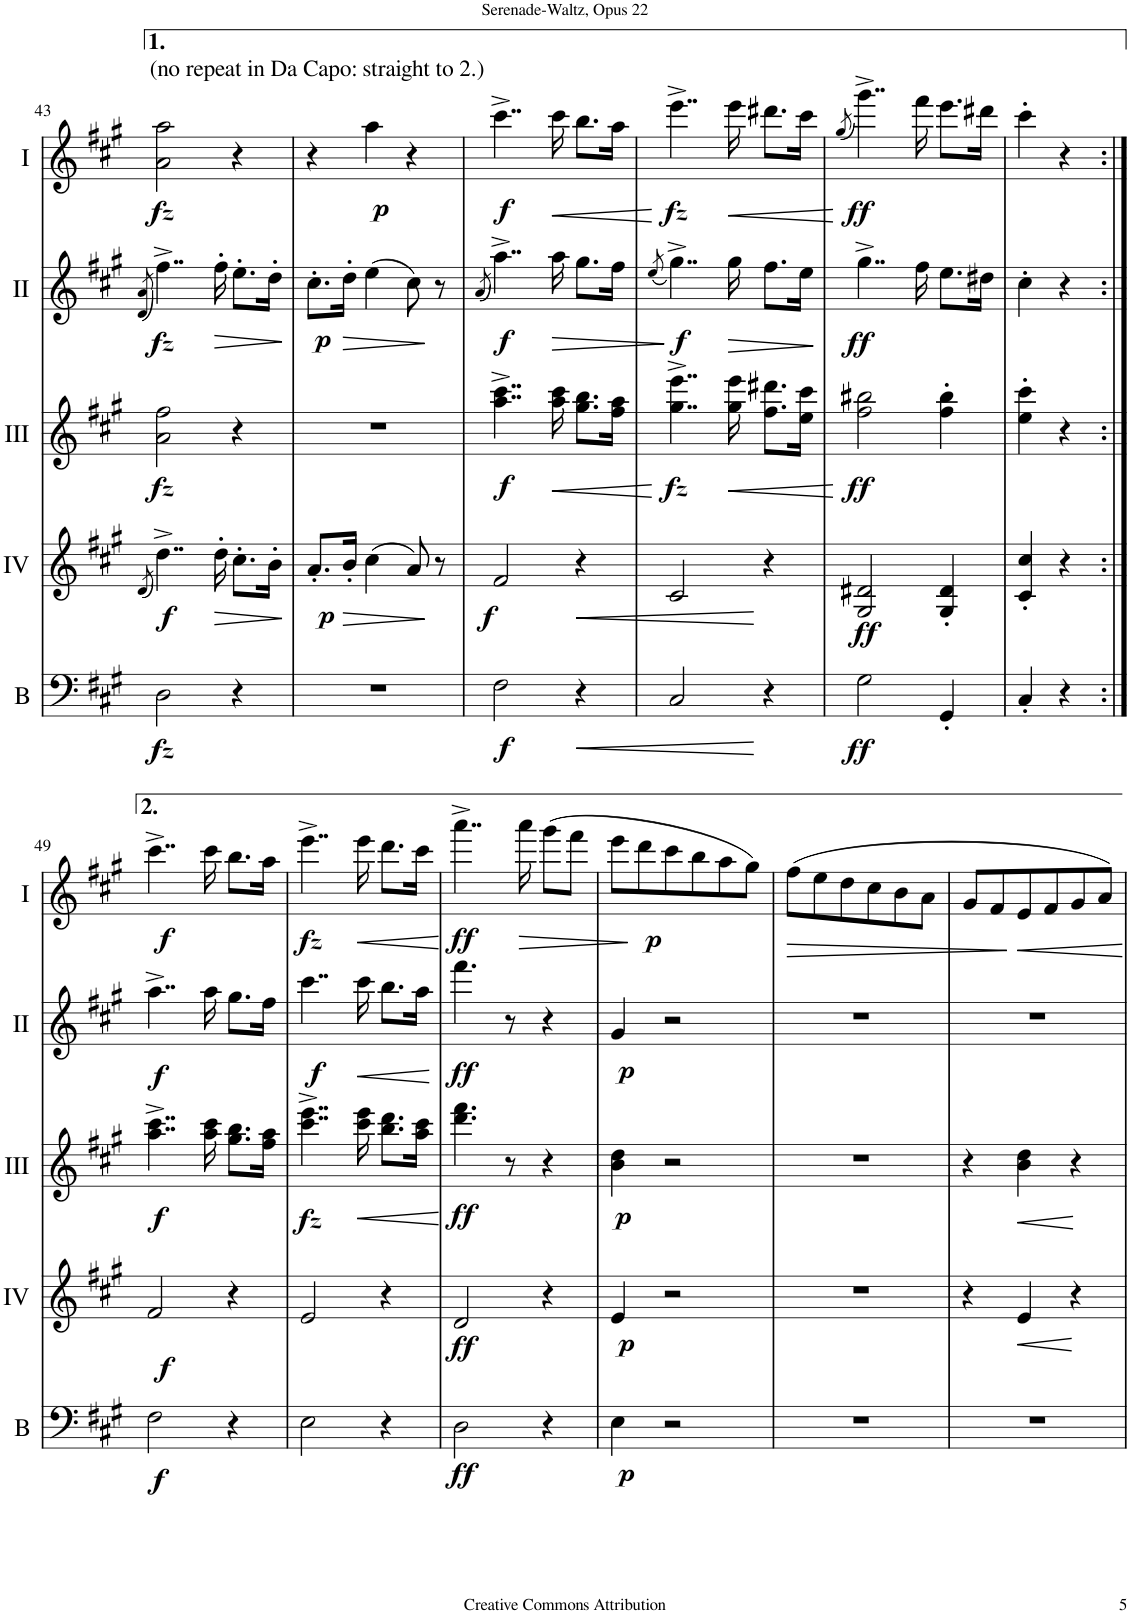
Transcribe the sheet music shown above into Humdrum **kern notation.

**kern	**dynam	**kern	**dynam	**kern	**dynam	**kern	**dynam	**kern	**dynam
*part5	*part5	*part4	*part4	*part3	*part3	*part2	*part2	*part1	*part1
*staff5	*staff5	*staff4	*staff4	*staff3	*staff3	*staff2	*staff2	*staff1	*staff1
*I"Bass	*	*I"Acc. 4	*	*I"Acc. 3	*	*I"Acc. 2	*	*I"Acc. 1	*
*I'B	*	*	*	*	*	*	*	*	*
!!LO:PB:g=z
*clefF4	*	*clefG2	*	*clefG2	*	*clefG2	*	*clefG2	*
*Trd7c12	*	*Trd7c12	*	*Trd7c12	*	*	*	*	*
*k[f#c#g#]	*	*k[f#c#g#]	*	*k[f#c#g#]	*	*k[f#c#g#]	*	*k[f#c#g#]	*
*M3/4	*	*M3/4	*	*M3/4	*	*M3/4	*	*M3/4	*
=43	=43	=43	=43	=43	=43	=43	=43	=43	=43
.	.	(8qd/	.	.	.	(8qd/ 8qa/	.	.	.
!	!	!	!	!	!	!	!	!LO:TX:a:t=(no repeat in Da Capo&colon; straight to 2.)	!
!	!LO:DY:b	!	!LO:DY:b	!	!LO:DY:b	!	!LO:DY:b	!	!LO:DY:b
2D\	fz	4..dd^\)	f	2a\ 2ff#\	fz	4..ff#^\)	fz	2a\ 2aa\	fz
!	!	!	!LO:HP:b	!	!	!	!LO:HP:b	!	!
.	.	16dd'\	>	.	.	16ff#'\	>	.	.
4r	.	8.cc#'\L	.	4r	.	8.ee'\L	.	4r	.
.	.	16b'\Jk	.	.	.	16dd'\Jk	.	.	.
.	.	.	]	.	.	.	]	.	.
=44	=44	=44	=44	=44	=44	=44	=44	=44	=44
!	!	!	!LO:DY:b	!	!	!	!LO:DY:b	!	!
2.r	.	8.a'/L	p	2.r	.	8.cc#'\L	p	4r	.
!	!	!	!LO:HP:b	!	!	!	!LO:HP:b	!	!
.	.	16b'/Jk	>	.	.	16dd'\Jk	>	.	.
!	!	!	!	!	!	!	!	!	!LO:DY:b
.	.	(4cc#\	.	.	.	(4ee\	.	4aa\	p
.	.	8a/)	.	.	.	8cc#\)	.	4r	.
.	.	8r	]	.	.	8r	]	.	.
=45	=45	=45	=45	=45	=45	=45	=45	=45	=45
.	.	.	.	.	.	(8qa/	.	.	.
!	!LO:DY:b	!	!LO:DY:b	!	!LO:DY:b	!	!LO:DY:b	!	!LO:DY:b
2F#\	f	2f#/	f	4..aa\^ 4..ccc#\^	f	4..aa^\)	f	4..ccc#^\	f
!	!	!	!	!	!LO:HP:b	!	!LO:HP:b	!	!LO:HP:b
.	.	.	.	16aa\ 16ccc#\	<	16aa\	>	16ccc#\	<
!	!LO:HP:b	!	!LO:HP:b	!	!	!	!	!	!
4r	<	4r	<	8.gg#\ 8.bb\L	.	8.gg#\L	.	8.bb\L	.
.	.	.	.	16ff#\ 16aa\Jk	.	16ff#\Jk	.	16aa\Jk	.
.	.	.	.	.	[	.	]	.	[
=46	=46	=46	=46	=46	=46	=46	=46	=46	=46
.	.	.	.	.	.	(8qee/	.	.	.
!	!	!	!	!	!LO:DY:b	!	!LO:DY:b	!	!LO:DY:b
2C#/	.	2c#/	.	4..gg#\^ 4..eee\^	fz	4..gg#^\)	f	4..eee^\	fz
!	!	!	!	!	!LO:HP:b	!	!LO:HP:b	!	!LO:HP:b
.	.	.	.	16gg#\ 16eee\	<	16gg#\	>	16eee\	<
4r	[	4r	[	8.ff#\ 8.ddd#X\L	.	8.ff#\L	.	8.ddd#X\L	.
.	.	.	.	16ee\ 16ccc#\Jk	.	16ee\Jk	.	16ccc#\Jk	.
.	.	.	.	.	[	.	]	.	[
=47	=47	=47	=47	=47	=47	=47	=47	=47	=47
.	.	.	.	.	.	.	.	(8qgg#/	.
!	!LO:DY:b	!	!LO:DY:b	!	!LO:DY:b	!	!LO:DY:b	!	!LO:DY:b
2G#\	ff	2G#/ 2d#X/	ff	2ff#\ 2bb#X\	ff	4..gg#^\	ff	4..ggg#^\)	ff
.	.	.	.	.	.	16ff#\	.	16fff#\	.
4GG#'/	.	4G#/' 4d#/'	.	4ff#\' 4bb#\'	.	8.ee\L	.	8.eee\L	.
.	.	.	.	.	.	16dd#X\Jk	.	16ddd#X\Jk	.
=48	=48	=48	=48	=48	=48	=48	=48	=48	=48
4C#'/	.	4c#/' 4cc#/'	.	4ee\' 4ccc#\'	.	4cc#'\	.	4ccc#'\	.
4r	.	4r	.	4r	.	4r	.	4r	.
!!LO:LB:g=z
=49:|!	=49:|!	=49:|!	=49:|!	=49:|!	=49:|!	=49:|!	=49:|!	=49:|!	=49:|!
!	!LO:DY:b	!	!LO:DY:b	!	!LO:DY:b	!	!LO:DY:b	!	!LO:DY:b
2F#\	f	2f#/	f	4..aa\^ 4..ccc#\^	f	4..aa^\	f	4..ccc#^\	f
.	.	.	.	16aa\ 16ccc#\	.	16aa\	.	16ccc#\	.
4r	.	4r	.	8.gg#\ 8.bb\L	.	8.gg#\L	.	8.bb\L	.
.	.	.	.	16ff#\ 16aa\Jk	.	16ff#\Jk	.	16aa\Jk	.
=50	=50	=50	=50	=50	=50	=50	=50	=50	=50
!	!	!	!	!	!LO:DY:b	!	!LO:DY:b	!	!LO:DY:b
2E\	.	2e/	.	4..ccc#\^ 4..eee\^	fz	4..ccc#\	f	4..eee^\	fz
!	!	!	!	!	!LO:HP:b	!	!LO:HP:b	!	!LO:HP:b
.	.	.	.	16ccc#\ 16eee\	<	16ccc#\	<	16eee\	<
4r	.	4r	.	8.bb\ 8.ddd\L	.	8.bb\L	.	8.ddd\L	.
.	.	.	.	16aa\ 16ccc#\Jk	.	16aa\Jk	.	16ccc#\Jk	.
.	.	.	.	.	[	.	[	.	[
=51	=51	=51	=51	=51	=51	=51	=51	=51	=51
!	!LO:DY:b	!	!LO:DY:b	!	!LO:DY:b	!	!LO:DY:b	!	!LO:DY:b
2D\	ff	2d/	ff	4.ddd\ 4.fff#\	ff	4.fff#\	ff	4..aaa^\	ff
.	.	.	.	8r	.	8r	.	.	.
!	!	!	!	!	!	!	!	!	!LO:HP:b
.	.	.	.	.	.	.	.	16aaa\	>
4r	.	4r	.	4r	.	4r	.	(8ggg#\L	.
.	.	.	.	.	.	.	.	8fff#\J	.
=52	=52	=52	=52	=52	=52	=52	=52	=52	=52
!	!LO:DY:b	!	!LO:DY:b	!	!LO:DY:b	!	!LO:DY:b	!	!
4E\	p	4e/	p	4b\ 4dd\	p	4g#/	p	8eee\L	.
!	!	!	!	!	!	!	!	!	!LO:DY:n=1:b
.	.	.	.	.	.	.	.	8ddd\	] p
2r	.	2r	.	2r	.	2r	.	8ccc#\	.
.	.	.	.	.	.	.	.	8bb\	.
.	.	.	.	.	.	.	.	8aa\	.
.	.	.	.	.	.	.	.	8gg#\J)	.
=53	=53	=53	=53	=53	=53	=53	=53	=53	=53
!	!	!	!	!	!	!	!	!	!LO:HP:b
2.r	.	2.r	.	2.r	.	2.r	.	(8ff#\L	>
.	.	.	.	.	.	.	.	8ee\	.
.	.	.	.	.	.	.	.	8dd\	.
.	.	.	.	.	.	.	.	8cc#\	.
.	.	.	.	.	.	.	.	8b\	.
.	.	.	.	.	.	.	.	8a\J	.
=54	=54	=54	=54	=54	=54	=54	=54	=54	=54
2.r	.	4r	.	4r	.	2.r	.	8g#/L	.
.	.	.	.	.	.	.	.	8f#/	.
!	!	!	!LO:HP:b	!	!LO:HP:b	!	!	!	!
.	.	4e/	<	4b\ 4dd\	<	.	.	8e/	]
.	.	.	.	.	.	.	.	8f#/	.
.	.	4r	[	4r	[	.	.	8g#/	.
.	.	.	.	.	.	.	.	8a/J)	.
=	=	=	=	=	=	=	=	=	=
*-	*-	*-	*-	*-	*-	*-	*-	*-	*-
